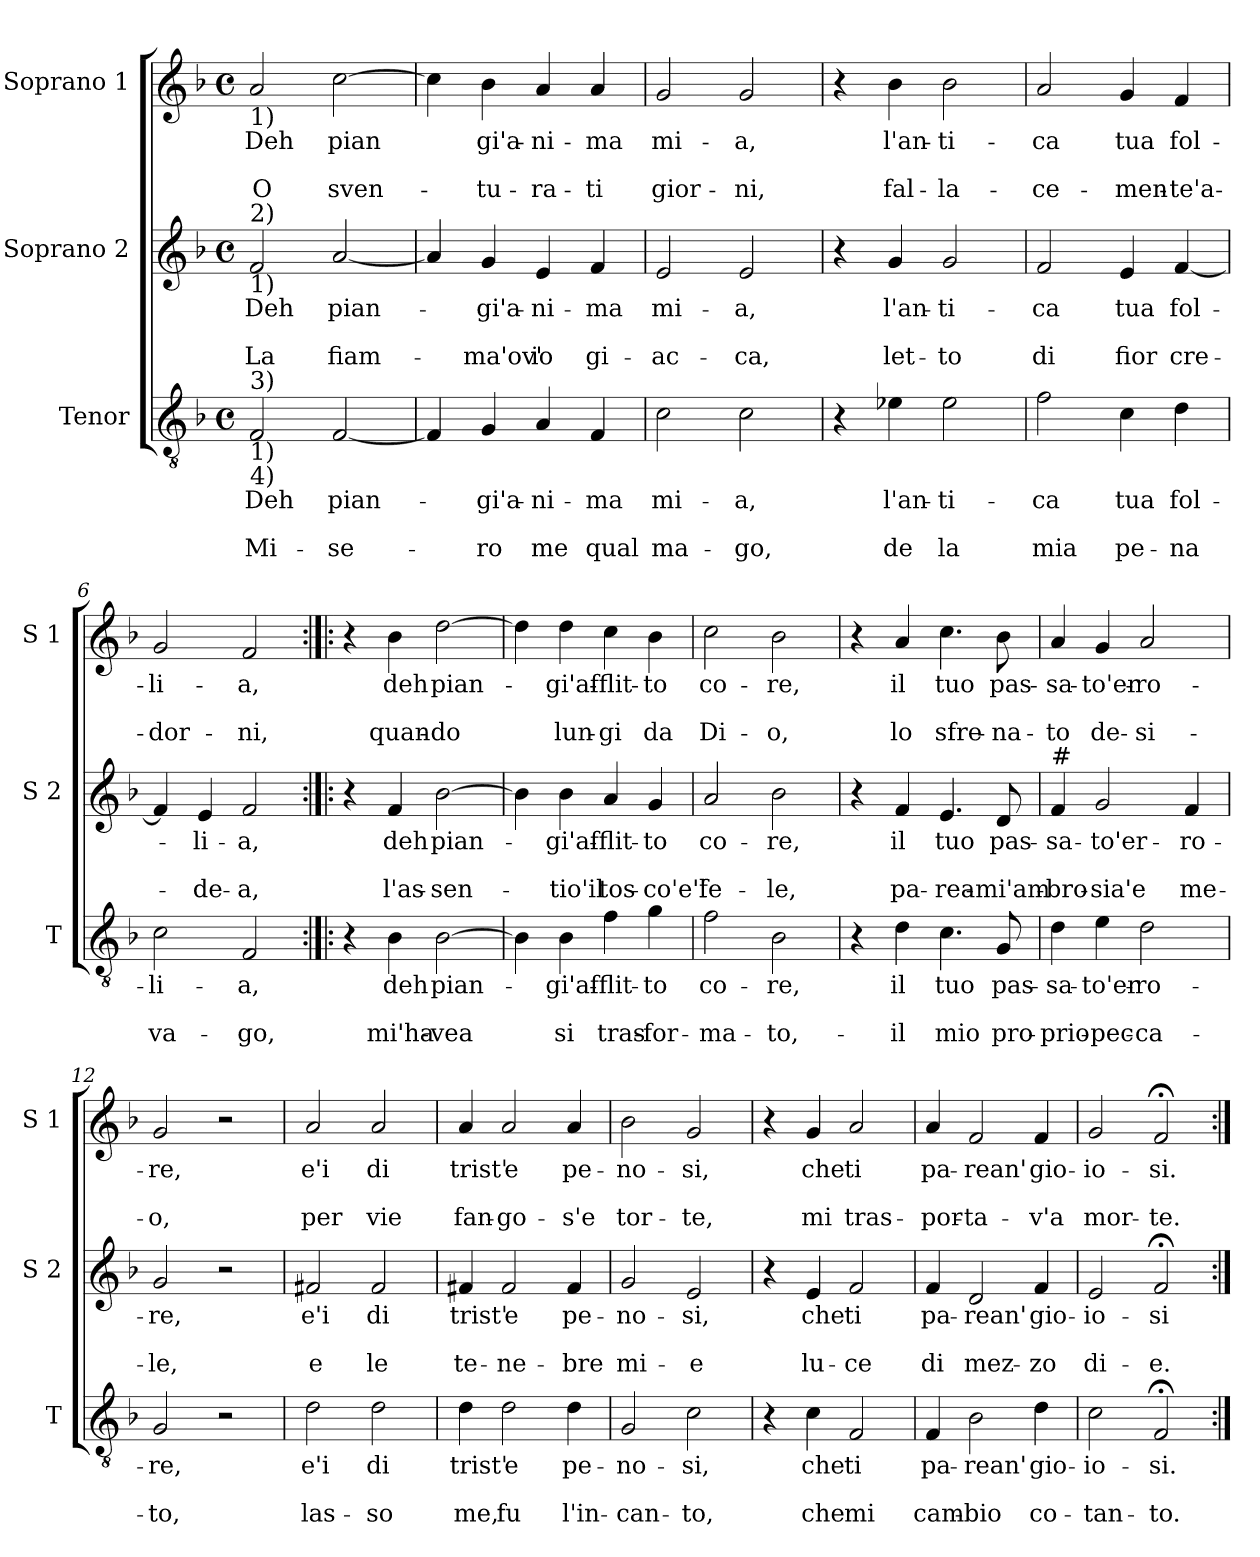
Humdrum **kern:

**kern	**text	**text	**text	**kern	**text	**text	**text	**kern	**text	**text	**text
*part3	*part3	*part3	*part3	*part2	*part2	*part2	*part2	*part1	*part1	*part1	*part1
*staff3	*staff3	*staff3	*staff3	*staff2	*staff2	*staff2	*staff2	*staff1	*staff1	*staff1	*staff1
*I"Tenor	*	*	*	*I"Soprano 2	*	*	*	*I"Soprano 1	*	*	*
*I'T	*	*	*	*I'S 2	*	*	*	*I'S 1	*	*	*
*clefGv2	*	*	*	*clefG2	*	*	*	*clefG2	*	*	*
*k[b-]	*	*	*	*k[b-]	*	*	*	*k[b-]	*	*	*
*F:	*	*	*	*F:	*	*	*	*F:	*	*	*
*M4/4	*	*	*	*M4/4	*	*	*	*M4/4	*	*	*
*met(c)	*	*	*	*met(c)	*	*	*	*met(c)	*	*	*
=1	=1	=1	=1	=1	=1	=1	=1	=1	=1	=1	=1
!	!	!	!	!	!	!	!	!LO:TX:b:t=1)	!	!	!
!	!	!	!	!LO:TX:a:t=2)	!	!	!	!	!	!	!
!	!	!	!	!LO:TX:b:t=1)	!	!	!	!	!	!	!
!LO:TX:a:t=3)	!	!	!	!	!	!	!	!	!	!	!
!LO:TX:b:t=1)	!	!	!	!	!	!	!	!	!	!	!
!LO:TX:b:t=4)	!	!	!	!	!	!	!	!	!	!	!
!	!LO:LY:b	!	!LO:LY:b	!	!LO:LY:b	!	!LO:LY:b	!	!LO:LY:b	!	!LO:LY:b
2F/	Deh	.	Mi-	2f/	Deh	.	La	2a/	Deh	.	O
!	!LO:LY:b	!	!LO:LY:b	!	!LO:LY:b	!	!LO:LY:b	!	!LO:LY:b	!	!LO:LY:b
[2F/	pian-	.	-se-	[2a/	pian-	.	fiam-	[2cc\	pian	.	sven-
=2	=2	=2	=2	=2	=2	=2	=2	=2	=2	=2	=2
4F/]	.	.	.	4a/]	.	.	.	4cc\]	.	.	.
!	!LO:LY:b	!	!LO:LY:b	!	!LO:LY:b	!	!LO:LY:b	!	!LO:LY:b	!	!LO:LY:b
4G/	-gi'a-	.	-ro	4g/	-gi'a-	.	-ma'ov'	4b-\	gi'a-	.	-tu-
!	!LO:LY:b	!	!LO:LY:b	!	!LO:LY:b	!	!LO:LY:b	!	!LO:LY:b	!	!LO:LY:b
4A/	-ni-	.	me	4e/	-ni-	.	io	4a/	-ni-	.	-ra-
!	!LO:LY:b	!	!LO:LY:b	!	!LO:LY:b	!	!LO:LY:b	!	!LO:LY:b	!	!LO:LY:b
4F/	-ma	.	qual	4f/	-ma	.	gi-	4a/	-ma	.	-ti
=3	=3	=3	=3	=3	=3	=3	=3	=3	=3	=3	=3
!	!LO:LY:b	!	!LO:LY:b	!	!LO:LY:b	!	!LO:LY:b	!	!LO:LY:b	!	!LO:LY:b
2c\	mi-	.	ma-	2e/	mi-	.	-ac-	2g/	mi-	.	gior-
!	!LO:LY:b	!	!LO:LY:b	!	!LO:LY:b	!	!LO:LY:b	!	!LO:LY:b	!	!LO:LY:b
2c\	-a,	.	-go,	2e/	-a,	.	-ca,	2g/	-a,	.	-ni,
=4	=4	=4	=4	=4	=4	=4	=4	=4	=4	=4	=4
4r	.	.	.	4r	.	.	.	4r	.	.	.
!	!LO:LY:b	!	!LO:LY:b	!	!LO:LY:b	!	!LO:LY:b	!	!LO:LY:b	!	!LO:LY:b
4e-X\	l'an-	.	de	4g/	l'an-	.	let-	4b-\	l'an-	.	fal-
!	!LO:LY:b	!	!LO:LY:b	!	!LO:LY:b	!	!LO:LY:b	!	!LO:LY:b	!	!LO:LY:b
2e-\	-ti-	.	la	2g/	-ti-	.	-to	2b-\	-ti-	.	-la-
!!LO:LB:g=z
=5	=5	=5	=5	=5	=5	=5	=5	=5	=5	=5	=5
!	!LO:LY:b	!	!LO:LY:b	!	!LO:LY:b	!	!LO:LY:b	!	!LO:LY:b	!	!LO:LY:b
2f\	-ca	.	mia	2f/	-ca	.	di	2a/	-ca	.	-ce-
!	!LO:LY:b	!	!LO:LY:b	!	!LO:LY:b	!	!LO:LY:b	!	!LO:LY:b	!	!LO:LY:b
4c\	tua	.	pe-	4e/	tua	.	fior	4g/	tua	.	-men-
!	!LO:LY:b	!	!LO:LY:b	!	!LO:LY:b	!	!LO:LY:b	!	!LO:LY:b	!	!LO:LY:b
4d\	fol-	.	-na	[4f/	fol-	.	cre-	4f/	fol-	.	-te'a-
=6	=6	=6	=6	=6	=6	=6	=6	=6	=6	=6	=6
!	!LO:LY:b	!	!LO:LY:b	!	!	!	!	!	!LO:LY:b	!	!LO:LY:b
2c\	-li-	.	va-	4f/]	.	.	.	2g/	-li-	.	-dor-
!	!	!	!	!	!LO:LY:b	!	!LO:LY:b	!	!	!	!
.	.	.	.	4e/	-li-	.	-de-	.	.	.	.
!	!LO:LY:b	!	!LO:LY:b	!	!LO:LY:b	!	!LO:LY:b	!	!LO:LY:b	!	!LO:LY:b
2F/	-a,	.	-go,	2f/	-a,	.	-a,	2f/	-a,	.	-ni,
=7:|!|:	=7:|!|:	=7:|!|:	=7:|!|:	=7:|!|:	=7:|!|:	=7:|!|:	=7:|!|:	=7:|!|:	=7:|!|:	=7:|!|:	=7:|!|:
4r	.	.	.	4r	.	.	.	4r	.	.	.
!	!LO:LY:b	!	!LO:LY:b	!	!LO:LY:b	!	!LO:LY:b	!	!LO:LY:b	!	!LO:LY:b
4B-\	deh	.	mi'ha-	4f/	deh	.	l'as-	4b-\	deh	.	quan-
!	!LO:LY:b	!	!LO:LY:b	!	!LO:LY:b	!	!LO:LY:b	!	!LO:LY:b	!	!LO:LY:b
[2B-\	pian-	.	-vea	[2b-\	pian-	.	-sen-	[2dd\	pian-	.	-do
=8	=8	=8	=8	=8	=8	=8	=8	=8	=8	=8	=8
4B-\]	.	.	.	4b-\]	.	.	.	4dd\]	.	.	.
!	!LO:LY:b	!	!LO:LY:b	!	!LO:LY:b	!	!LO:LY:b	!	!LO:LY:b	!	!LO:LY:b
4B-\	-gi'af-	.	si	4b-\	-gi'af-	.	-tio'il	4dd\	-gi'af-	.	lun-
!	!LO:LY:b	!	!LO:LY:b	!	!LO:LY:b	!	!LO:LY:b	!	!LO:LY:b	!	!LO:LY:b
4f\	-flit-	.	tras-	4a/	-flit-	.	tos-	4cc\	-flit-	.	-gi
!	!LO:LY:b	!	!LO:LY:b	!	!LO:LY:b	!	!LO:LY:b	!	!LO:LY:b	!	!LO:LY:b
4g\	-to	.	-for-	4g/	-to	.	-co'e'l	4b-\	-to	.	da
=9	=9	=9	=9	=9	=9	=9	=9	=9	=9	=9	=9
!	!LO:LY:b	!	!LO:LY:b	!	!LO:LY:b	!	!LO:LY:b	!	!LO:LY:b	!	!LO:LY:b
2f\	co-	.	-ma-	2a/	co-	.	fe-	2cc\	co-	.	Di-
!	!LO:LY:b	!	!LO:LY:b	!	!LO:LY:b	!	!LO:LY:b	!	!LO:LY:b	!	!LO:LY:b
2B-\	-re,	.	-to,-	2b-\	-re,	.	-le,	2b-\	-re,	.	-o,
!!LO:PB:g=z
=10	=10	=10	=10	=10	=10	=10	=10	=10	=10	=10	=10
4r	.	.	.	4r	.	.	.	4r	.	.	.
!	!LO:LY:b	!	!LO:LY:b	!	!LO:LY:b	!	!LO:LY:b	!	!LO:LY:b	!	!LO:LY:b
4d\	il	.	-il	4f/	il	.	pa-	4a/	il	.	lo
!	!LO:LY:b	!	!LO:LY:b	!	!LO:LY:b	!	!LO:LY:b	!	!LO:LY:b	!	!LO:LY:b
4.c\	tuo	.	mio	4.e/	tuo	.	-rea-	4.cc\	tuo	.	sfre-
!	!LO:LY:b	!	!LO:LY:b	!	!LO:LY:b	!	!LO:LY:b	!	!LO:LY:b	!	!LO:LY:b
8G/	pas-	.	pro-	8d/	pas-	.	-mi'am-	8b-\	pas-	.	-na-
=11	=11	=11	=11	=11	=11	=11	=11	=11	=11	=11	=11
!	!	!	!	!LO:TX:a:t=#	!	!	!	!	!	!	!
!	!LO:LY:b	!	!LO:LY:b	!	!LO:LY:b	!	!LO:LY:b	!	!LO:LY:b	!	!LO:LY:b
4d\	-sa-	.	-prio-	4f/	-sa-	.	-bro-	4a/	-sa-	.	-to
!	!LO:LY:b	!	!LO:LY:b	!	!LO:LY:b	!	!LO:LY:b	!	!LO:LY:b	!	!LO:LY:b
4e\	-to'er-	.	-pec-	2g/	-to'er-	.	-sia'e	4g/	-to'er-	.	de-
!	!LO:LY:b	!	!LO:LY:b	!	!	!	!	!	!LO:LY:b	!	!LO:LY:b
2d\	-ro-	.	-ca-	.	.	.	.	2a/	-ro-	.	-si-
!	!	!	!	!	!LO:LY:b	!	!LO:LY:b	!	!	!	!
.	.	.	.	4f/	-ro-	.	me-	.	.	.	.
=12	=12	=12	=12	=12	=12	=12	=12	=12	=12	=12	=12
!	!LO:LY:b	!	!LO:LY:b	!	!LO:LY:b	!	!LO:LY:b	!	!LO:LY:b	!	!LO:LY:b
2G/	-re,	.	-to,	2g/	-re,	.	-le,	2g/	-re,	.	-o,
2r	.	.	.	2r	.	.	.	2r	.	.	.
=13	=13	=13	=13	=13	=13	=13	=13	=13	=13	=13	=13
!	!LO:LY:b	!	!LO:LY:b	!	!LO:LY:b	!	!LO:LY:b	!	!LO:LY:b	!	!LO:LY:b
2d\	e'i	.	las-	2f#X/	e'i	.	e	2a/	e'i	.	per
!	!LO:LY:b	!	!LO:LY:b	!	!LO:LY:b	!	!LO:LY:b	!	!LO:LY:b	!	!LO:LY:b
2d\	di	.	-so	2f#/	di	.	le	2a/	di	.	vie
=14	=14	=14	=14	=14	=14	=14	=14	=14	=14	=14	=14
!	!LO:LY:b	!	!LO:LY:b	!	!LO:LY:b	!	!LO:LY:b	!	!LO:LY:b	!	!LO:LY:b
4d\	trist'	.	me,	4f#X/	trist'	.	te-	4a/	trist'	.	fan-
!	!LO:LY:b	!	!LO:LY:b	!	!LO:LY:b	!	!LO:LY:b	!	!LO:LY:b	!	!LO:LY:b
2d\	e	.	fu	2f#/	e	.	-ne-	2a/	e	.	-go-
!	!LO:LY:b	!	!LO:LY:b	!	!LO:LY:b	!	!LO:LY:b	!	!LO:LY:b	!	!LO:LY:b
4d\	pe-	.	l'in-	4f#/	pe-	.	-bre	4a/	pe-	.	-s'e
!!LO:LB:g=z
=15	=15	=15	=15	=15	=15	=15	=15	=15	=15	=15	=15
!	!LO:LY:b	!	!LO:LY:b	!	!LO:LY:b	!	!LO:LY:b	!	!LO:LY:b	!	!LO:LY:b
2G/	-no-	.	-can-	2g/	-no-	.	mi-	2b-\	-no-	.	tor-
!	!LO:LY:b	!	!LO:LY:b	!	!LO:LY:b	!	!LO:LY:b	!	!LO:LY:b	!	!LO:LY:b
2c\	-si,	.	-to,	2e/	-si,	.	-e	2g/	-si,	.	-te,
=16	=16	=16	=16	=16	=16	=16	=16	=16	=16	=16	=16
4r	.	.	.	4r	.	.	.	4r	.	.	.
!	!LO:LY:b	!	!LO:LY:b	!	!LO:LY:b	!	!LO:LY:b	!	!LO:LY:b	!	!LO:LY:b
4c\	che	.	che	4e/	che	.	lu-	4g/	che	.	mi
!	!LO:LY:b	!	!LO:LY:b	!	!LO:LY:b	!	!LO:LY:b	!	!LO:LY:b	!	!LO:LY:b
2F/	ti	.	mi	2f/	ti	.	-ce	2a/	ti	.	tras-
=17	=17	=17	=17	=17	=17	=17	=17	=17	=17	=17	=17
!	!LO:LY:b	!	!LO:LY:b	!	!LO:LY:b	!	!LO:LY:b	!	!LO:LY:b	!	!LO:LY:b
4F/	pa-	.	cam-	4f/	pa-	.	di	4a/	pa-	.	-por-
!	!LO:LY:b	!	!LO:LY:b	!	!LO:LY:b	!	!LO:LY:b	!	!LO:LY:b	!	!LO:LY:b
2B-\	-rean'	.	-bio	2d/	-rean'	.	mez-	2f/	-rean'	.	-ta-
!	!LO:LY:b	!	!LO:LY:b	!	!LO:LY:b	!	!LO:LY:b	!	!LO:LY:b	!	!LO:LY:b
4d\	gio-	.	co-	4f/	gio-	.	-zo	4f/	gio-	.	-v'a
=18	=18	=18	=18	=18	=18	=18	=18	=18	=18	=18	=18
!	!LO:LY:b	!	!LO:LY:b	!	!LO:LY:b	!	!LO:LY:b	!	!LO:LY:b	!	!LO:LY:b
2c\	-io-	.	-tan-	2e/	-io-	.	di-	2g/	-io-	.	mor-
!	!LO:LY:b	!	!LO:LY:b	!	!LO:LY:b	!	!LO:LY:b	!	!LO:LY:b	!	!LO:LY:b
2F;</	-si.	.	-to.	2f;</	-si	.	-e.	2f;</	-si.	.	-te.
=:|!	=:|!	=:|!	=:|!	=:|!	=:|!	=:|!	=:|!	=:|!	=:|!	=:|!	=:|!
*-	*-	*-	*-	*-	*-	*-	*-	*-	*-	*-	*-
